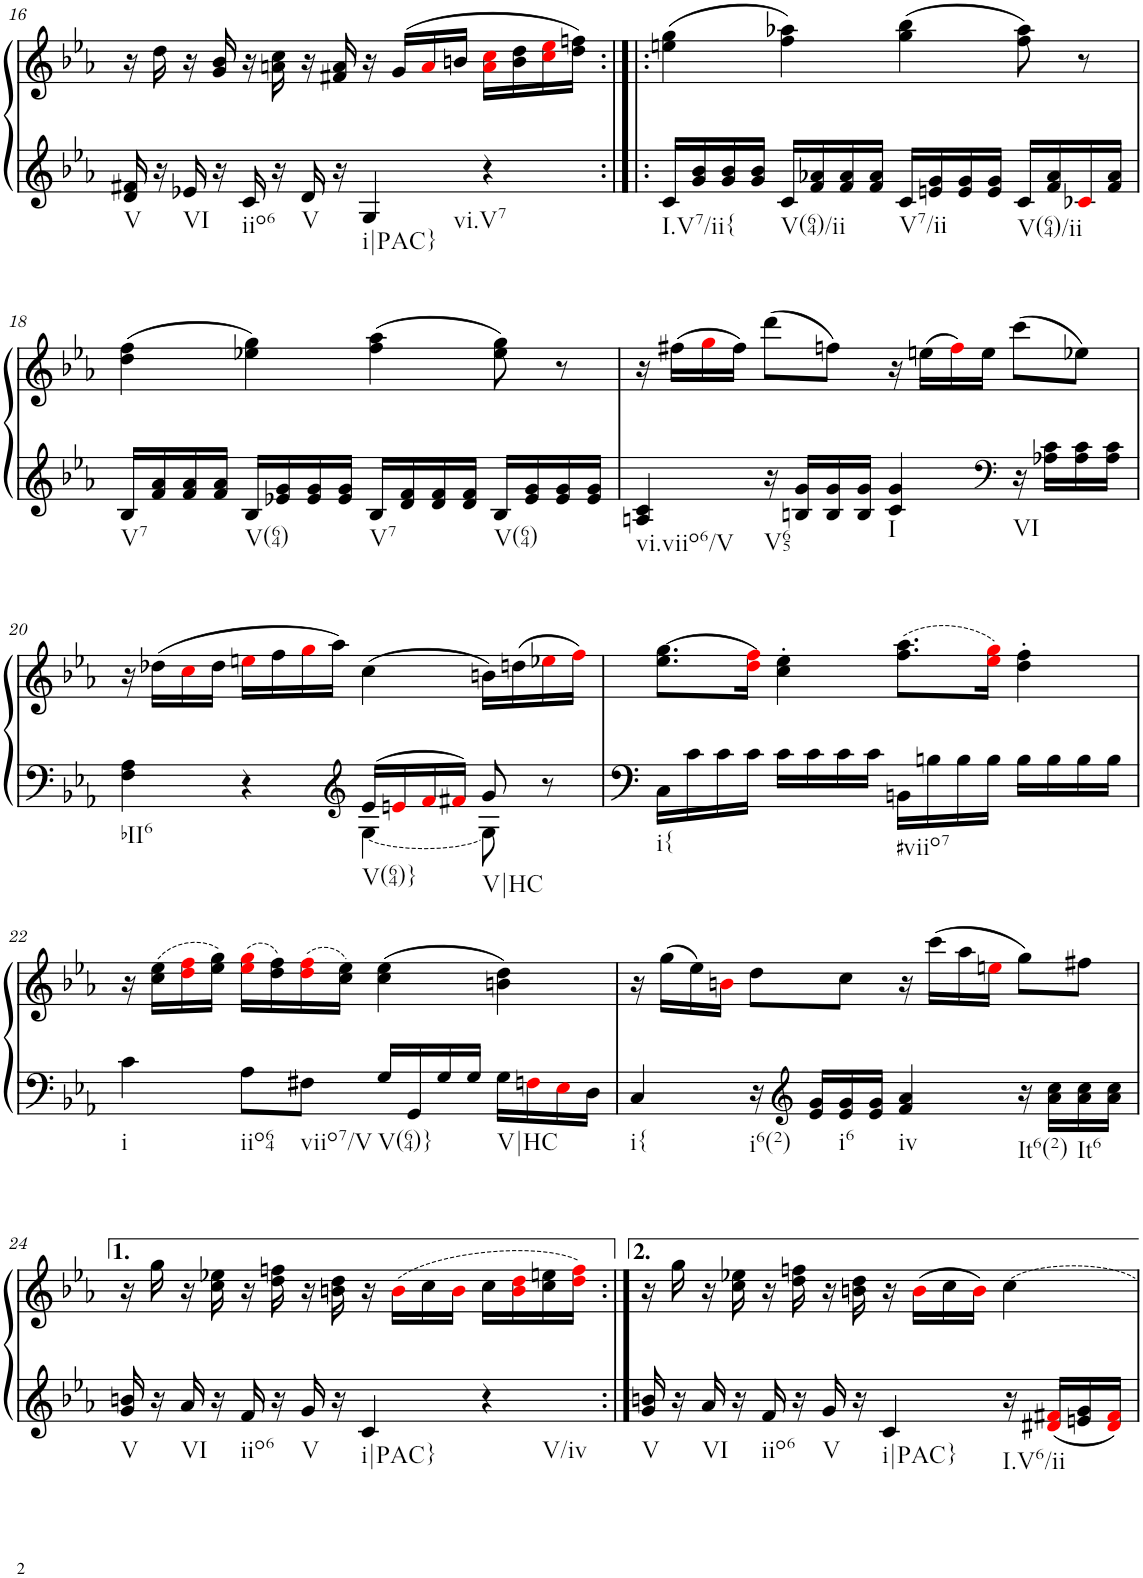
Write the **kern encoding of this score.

**kern	**kern
*part1	*part1
*staff2	*staff1
*I"Piano, Piano right	*
*I'Pno.	*
!!LO:PB:g=z
*clefG2	*clefG2
*k[b-e-a-]	*k[b-e-a-]
*M4/4	*M4/4
=16	=16
!LO:TX:b:t=V	!
16d/ 16f#X/	16r
16r	16dd\
!LO:TX:b:t=VI	!
16e-X/	16r
16r	16g/ 16b-/
!LO:TX:b:t=iio6	!
16c/	16r
16r	16an\ 16cc\
!LO:TX:b:t=V	!
16d/	16r
16r	16f#X/ 16a/
!LO:TX:b:t=i|PAC}	!
!LO:TX:b:t=vi.V7	!
4G/	16r
.	(16g/LL
.	16ai/
.	16bn/JJ
4r	16ai\ 16cci\LL
.	16b\ 16dd\
.	16cci\ 16ee-i\
.	16dd\ 16ffn\JJ)
=17:|!|:	=17:|!|:
!LO:TX:b:t=I.V7/ii{	!
16c/LL	(4een\ 4gg\
16g/ 16b-/	.
16g/ 16b-/	.
16g/ 16b-/JJ	.
!LO:TX:b:t=V(64)/ii	!
16c/LL	4ff\ 4aa-X\)
16f/ 16a-X/	.
16f/ 16a-/	.
16f/ 16a-/JJ	.
!LO:TX:b:t=V7/ii	!
16c/LL	(4gg\ 4bb-\
16en/ 16g/	.
16e/ 16g/	.
16e/ 16g/JJ	.
!LO:TX:b:t=V(64)/ii	!
16c/LL	8ff\ 8aa-\)
16f/ 16a-/	.
16c-Xi/	8r
16f/ 16a-/JJ	.
!!LO:LB:g=z
=18	=18
!LO:TX:b:t=V7	!
16B-/LL	(4dd\ 4ff\
16f/ 16a-/	.
16f/ 16a-/	.
16f/ 16a-/JJ	.
!LO:TX:b:t=V(64)	!
16B-/LL	4ee-X\ 4gg\)
16e-X/ 16g/	.
16e-/ 16g/	.
16e-/ 16g/JJ	.
!LO:TX:b:t=V7	!
16B-/LL	(4ff\ 4aa-\
16d/ 16f/	.
16d/ 16f/	.
16d/ 16f/JJ	.
!LO:TX:b:t=V(64)	!
16B-/LL	8ee-\ 8gg\)
16e-/ 16g/	.
16e-/ 16g/	8r
16e-/ 16g/JJ	.
=19	=19
!LO:TX:b:t=vi.viio6/V	!
4An/ 4c/	16r
.	(16ff#X\LL
.	16ggi\
.	16ff#\JJ)
!LO:TX:b:t=V65	!
16r	(8ddd\L
16Bn/ 16g/LL	.
16B/ 16g/	8ffn\J)
16B/ 16g/JJ	.
!LO:TX:b:t=I	!
4c/ 4g/	16r
.	(16een\LL
.	16ffi\)
.	16ee\JJ
*clefF4	*
!LO:TX:b:t=VI	!
16r	(8ccc\L
16A-X\ 16c\LL	.
16A-\ 16c\	8ee-X\J)
16A-\ 16c\JJ	.
!!LO:LB:g=z
=20	=20
*^	*
!LO:TX:b:t=bII6	!	!
4F\ 4A-\	2ryy	16r
.	.	(16dd-X\LL
.	.	16cci\
.	.	16dd-\JJ
4r	.	16eeni\LL
.	.	16ff\
.	.	16ggi\
.	.	16aa-\JJ)
*clefG2	*	*
!LO:TX:b:t=V(64)}	!	!
!	!LO:T:dash	!
16e-/LL	[4G\	(4cc\
16eni/	.	.
16fi/	.	.
16f#Xi/JJ	.	.
!LO:TX:b:t=V|HC	!	!
8g/	8G\]	16bn\LL)
.	.	(16ddn\
8r	8ryy	16ee-Xi\
.	.	16ffi\JJ)
*v	*v	*
=21	=21
!LO:TX:b:t=i{	!
16C\LL	(8.ee-\ 8.gg\L
16c\	.
16c\	.
16c\JJ	16ddi\ 16ffi\Jk)
16c\LL	4cc\' 4ee-\'
16c\	.
16c\	.
16c\JJ	.
!LO:TX:b:t=#viio7	!
16BBn\LL	(8.ff\ 8.aa-\L
16Bn\	.
16B\	.
16B\JJ	16ee-i\ 16ggi\Jk)
16B\LL	4dd\' 4ff\'
16B\	.
16B\	.
16B\JJ	.
!!LO:LB:g=z
=22	=22
!LO:TX:b:t=i	!
4c\	16r
.	(16cc\ 16ee-\LL
.	16ddi\ 16ffi\
.	16ee-\ 16gg\JJ)
!LO:TX:b:t=iio64	!
8A-\L	(16ee-i\ 16ggi\LL
.	16dd\ 16ff\)
!LO:TX:b:t=viio7/V	!
8F#X\J	(16ddi\ 16ffi\
.	16cc\ 16ee-\JJ)
!LO:TX:b:t=V(64)}	!
16G/LL	(4cc\ 4ee-\
16GG/	.
16G/	.
16G/JJ	.
!LO:TX:b:t=V|HC	!
16G\LL	4bn\ 4dd\)
16Fni\	.
16E-i\	.
16D\JJ	.
=23	=23
!LO:TX:b:t=i{	!
4C/	16r
.	(16gg\LL
.	16ee-\)
.	16bni\JJ
!LO:TX:b:t=i6(2)	!
16r	8dd\L
*clefG2	*
16e-/ 16g/LL	.
!LO:TX:b:t=i6	!
16e-/ 16g/	8cc\J
16e-/ 16g/JJ	.
!LO:TX:b:t=iv	!
4f/ 4a-/	16r
.	(16ccc\LL
.	16aa-\
.	16eeni\JJ
!LO:TX:b:t=It6(2)	!
16r	8gg\L)
16a-\ 16cc\LL	.
!LO:TX:b:t=It6	!
16a-\ 16cc\	8ff#X\J
16a-\ 16cc\JJ	.
!!LO:LB:g=z
=24	=24
!LO:TX:b:t=V	!
16g/ 16bn/	16r
16r	16gg\
!LO:TX:b:t=VI	!
16a-/	16r
16r	16cc\ 16ee-X\
!LO:TX:b:t=iio6	!
16f/	16r
16r	16dd\ 16ffn\
!LO:TX:b:t=V	!
16g/	16r
16r	16bn\ 16dd\
!LO:TX:b:t=i|PAC}	!
4c/	16r
.	(16bi\LL
.	16cc\
.	16bi\JJ
!LO:TX:b:t=V/iv	!
4r	16cc\LL
.	16bi\ 16ddi\
.	16cc\ 16een\
.	16ddi\ 16ffi\JJ)
=24X1:|!	=24X1:|!
!LO:TX:b:t=V	!
16g/ 16bn/	16r
16r	16gg\
!LO:TX:b:t=VI	!
16a-/	16r
16r	16cc\ 16ee-X\
!LO:TX:b:t=iio6	!
16f/	16r
16r	16dd\ 16ffn\
!LO:TX:b:t=V	!
16g/	16r
16r	16bn\ 16dd\
!LO:TX:b:t=i|PAC}	!
4c/	16r
.	(16bi\LL
.	16cc\
.	16bi\JJ)
!LO:TX:b:t=I.V6/ii	!
!	!LO:T:dash
16r	[4cc\
16d#Xi/ 16f#Xi/LL	.
16en/ 16g/	.
16d#i/ 16f#i/JJ	.
=	=
*-	*-
